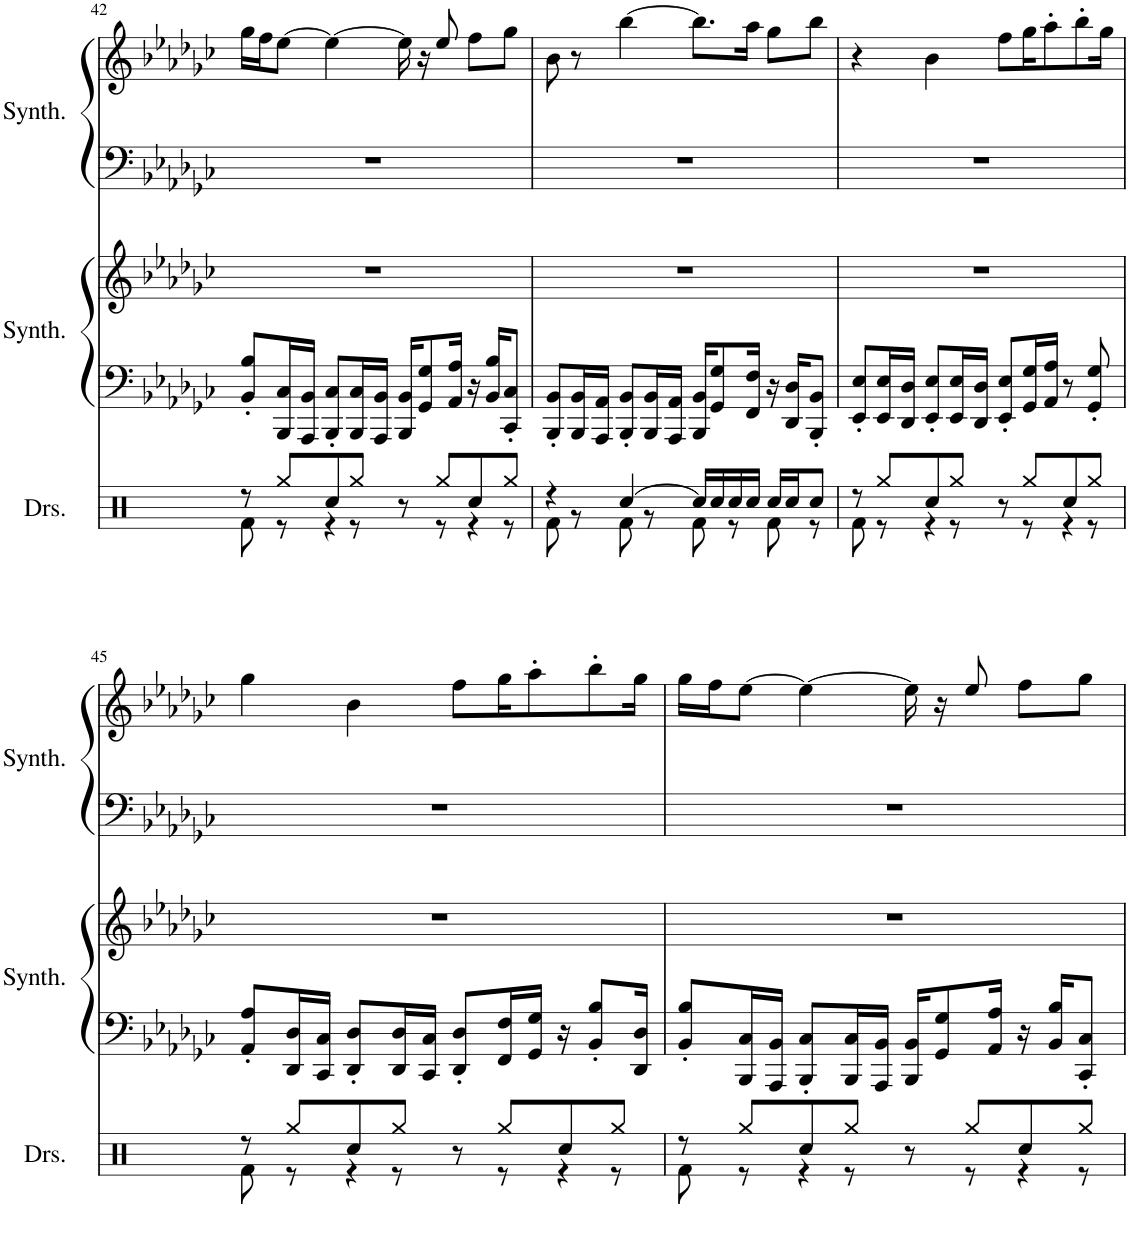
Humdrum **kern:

**kern	**kern	**kern	**kern	**kern
*part3	*part2	*part2	*part1	*part1
*staff5	*staff4	*staff3	*staff2	*staff1
*I"Drumset	*I"Keyboard Synthesizer	*	*I"Keyboard Synthesizer	*
*I'Drs.	*I'Synth.	*	*I'Synth.	*
!!LO:PB:g=z
*clefX	*clefF4	*clefG2	*clefF4	*clefG2
*k[]	*k[b-e-a-d-g-c-]	*k[b-e-a-d-g-c-]	*k[b-e-a-d-g-c-]	*k[b-e-a-d-g-c-]
*M4/4	*M4/4	*M4/4	*M4/4	*M4/4
=42	=42	=42	=42	=42
*^	*	*	*	*
8r	8Rf\	8BB-/' 8B-/'L	1r	1r	16gg-\LL
.	.	.	.	.	16ff\J
8Rgg/L	8r	16BBB-/ 16C-/L	.	.	[8ee-\J
.	.	16AAA-/ 16BB-/JJ	.	.	.
8Rcc/	4r	8BBB-/' 8C-/'L	.	.	4ee-\_
8Rgg/J	.	16BBB-/ 16C-/L	.	.	.
.	.	16AAA-/ 16BB-/JJ	.	.	.
8r	8r	16BBB-/ 16BB-/KL	.	.	16ee-\]
.	.	8GG-/ 8G-/	.	.	16r
8Rgg/L	8r	.	.	.	8ee-/
.	.	16AA-/ 16A-/Jk	.	.	.
8Rcc/	4r	16r	.	.	8ff\L
.	.	16BB-/ 16B-/KL	.	.	.
8Rgg/J	.	8CC-/' 8C-/'J	.	.	8gg-\J
8ryy	8r	8ryy	8ryy	8ryy	8ryy
=43	=43	=43	=43	=43	=43
4r	8Rf\	8BBB-/' 8BB-/'L	1r	1r	8b-\
.	8r	16BBB-/ 16BB-/L	.	.	8r
.	.	16AAA-/ 16AA-/JJ	.	.	.
[4Rcc/	8Rf\	8BBB-/' 8BB-/'L	.	.	[4bb-\
.	8r	16BBB-/ 16BB-/L	.	.	.
.	.	16AAA-/ 16AA-/JJ	.	.	.
16Rcc/LL]	8Rf\	16BBB-/ 16BB-/KL	.	.	8.bb-\L]
16Rcc/	.	8GG-/ 8G-/	.	.	.
16Rcc/	8r	.	.	.	.
16Rcc/JJ	.	16FF/ 16F/Jk	.	.	16aa-\Jk
16Rcc/LL	8Rf\	16r	.	.	8gg-\L
16Rcc/J	.	16DD-/ 16D-/KL	.	.	.
8Rcc/J	8r	8BBB-/' 8BB-/'J	.	.	8bb-\J
=44	=44	=44	=44	=44	=44
8r	8Rf\	8EE-/' 8E-/'L	1r	1r	4r
8Rgg/L	8r	16EE-/ 16E-/L	.	.	.
.	.	16DD-/ 16D-/JJ	.	.	.
8Rcc/	4r	8EE-/' 8E-/'L	.	.	4b-\
8Rgg/J	.	16EE-/ 16E-/L	.	.	.
.	.	16DD-/ 16D-/JJ	.	.	.
8r	8r	8EE-/' 8E-/'L	.	.	8ff\L
8Rgg/L	8r	16GG-/ 16G-/L	.	.	16gg-\K
.	.	16AA-/ 16A-/JJ	.	.	8aa-'\
8Rcc/	4r	8r	.	.	.
.	.	.	.	.	8bb-'\
8Rgg/J	.	8GG-/' 8G-/'	.	.	.
.	.	.	.	.	16gg-\Jk
8ryy	8r	8ryy	8ryy	8ryy	8ryy
!!LO:LB:g=z
=45	=45	=45	=45	=45	=45
8r	8Rf\	8AA-/' 8A-/'L	1r	1r	4gg-\
8Rgg/L	8r	16DD-/ 16D-/L	.	.	.
.	.	16CC-/ 16C-/JJ	.	.	.
8Rcc/	4r	8DD-/' 8D-/'L	.	.	4b-\
8Rgg/J	.	16DD-/ 16D-/L	.	.	.
.	.	16CC-/ 16C-/JJ	.	.	.
8r	8r	8DD-/' 8D-/'L	.	.	8ff\L
8Rgg/L	8r	16FF/ 16F/L	.	.	16gg-\K
.	.	16GG-/ 16G-/JJ	.	.	8aa-'\
8Rcc/	4r	16r	.	.	.
.	.	8BB-/' 8B-/'L	.	.	8bb-'\
8Rgg/J	.	.	.	.	.
.	.	16DD-/ 16D-/Jk	.	.	16gg-\Jk
8ryy	8r	8ryy	8ryy	8ryy	8ryy
=46	=46	=46	=46	=46	=46
8r	8Rf\	8BB-/' 8B-/'L	1r	1r	16gg-\LL
.	.	.	.	.	16ff\J
8Rgg/L	8r	16BBB-/ 16C-/L	.	.	[8ee-\J
.	.	16AAA-/ 16BB-/JJ	.	.	.
8Rcc/	4r	8BBB-/' 8C-/'L	.	.	4ee-\_
8Rgg/J	.	16BBB-/ 16C-/L	.	.	.
.	.	16AAA-/ 16BB-/JJ	.	.	.
8r	8r	16BBB-/ 16BB-/KL	.	.	16ee-\]
.	.	8GG-/ 8G-/	.	.	16r
8Rgg/L	8r	.	.	.	8ee-/
.	.	16AA-/ 16A-/Jk	.	.	.
8Rcc/	4r	16r	.	.	8ff\L
.	.	16BB-/ 16B-/KL	.	.	.
8Rgg/J	.	8CC-/' 8C-/'J	.	.	8gg-\J
8ryy	8r	8ryy	8ryy	8ryy	8ryy
*v	*v	*	*	*	*
=	=	=	=	=
*-	*-	*-	*-	*-
